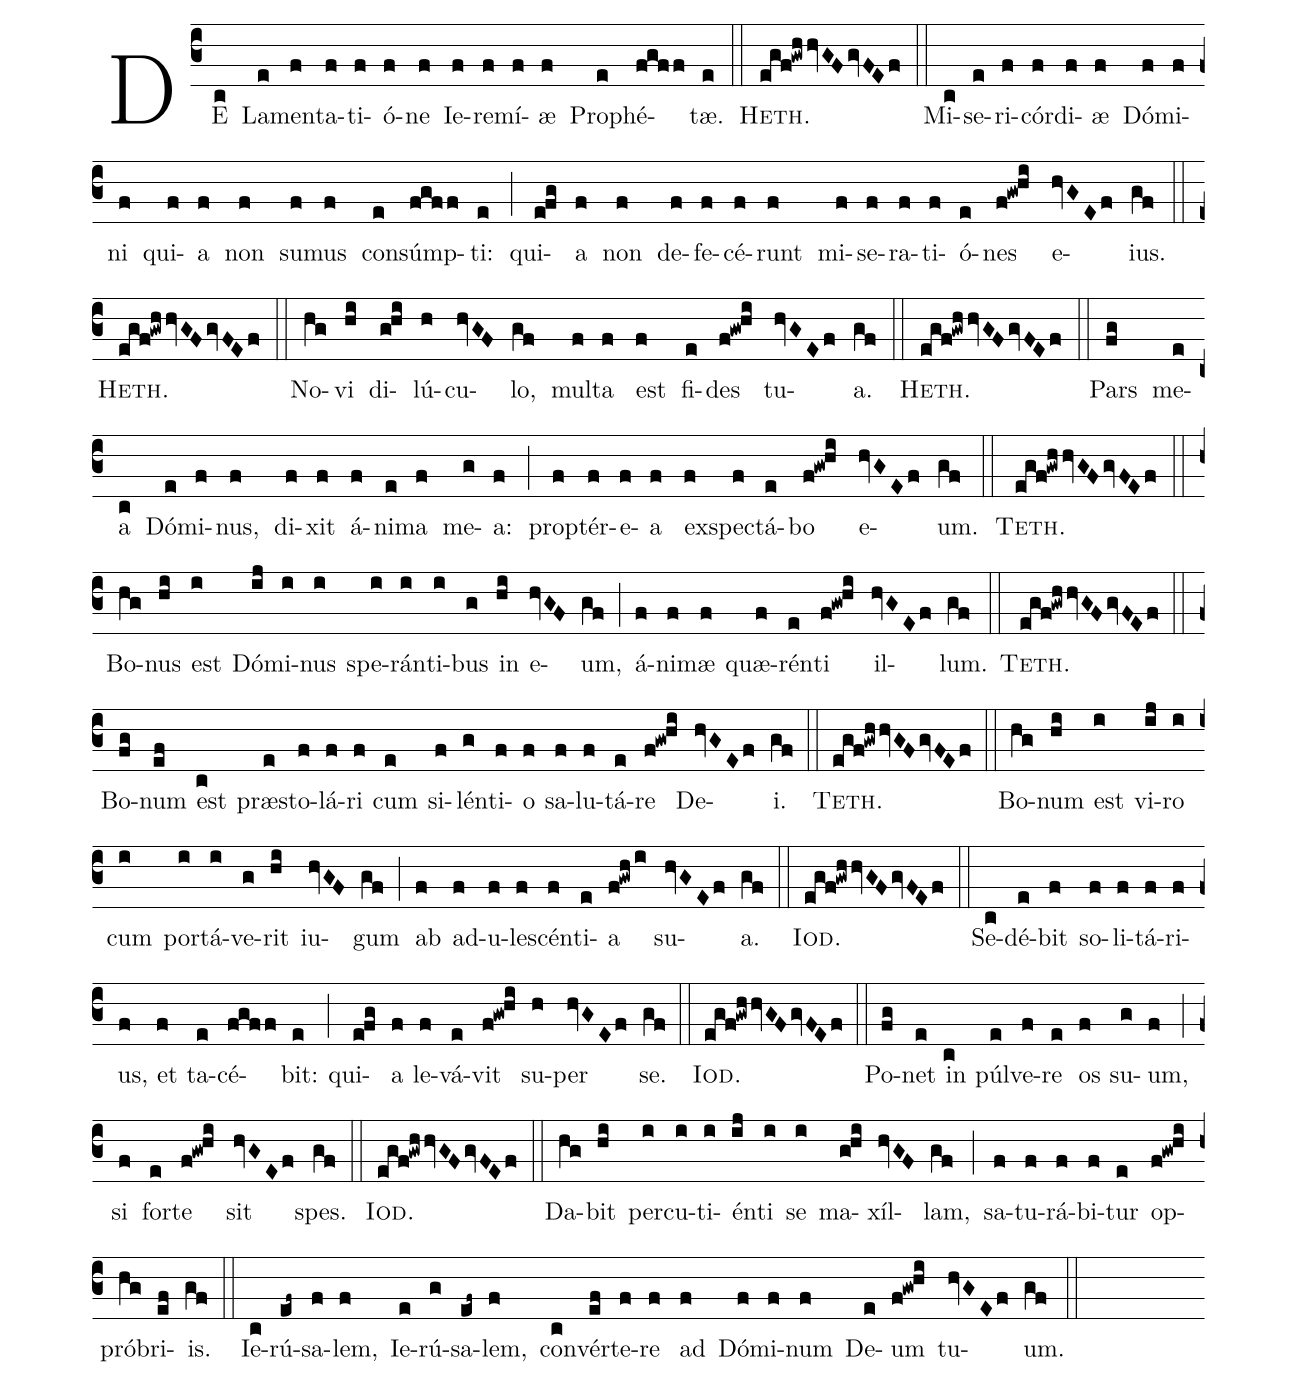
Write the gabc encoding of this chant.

%%
(c3)
DE(c) La(e)men(f)ta(f)ti(f)ó(f)ne(f) Ie(f)re(f)mí(f)æ(f) Pro(e)phé(fgff)tæ.(e) (::)
<sc>Heth.</sc>(egf!gwhhvGFgvFEf) (::)
Mi(c)se(e)ri(f)cór(f)di(f)æ(f) Dó(f)mi(f)ni(f) qui(f)a(f) non(f) su(f)mus(f) con(e)súmp(fgff)ti:(e) (;)
qui(e!fg)a(f) non(f) de(f)fe(f)cé(f)runt(f) mi(f)se(f)ra(f)ti(f)ó(e)nes(f!gw!hi) e(hvGEf)ius.(gf) (::)
<sc>Heth.</sc>(egf!gwhhvGFgvFEf) (::)
No(hg)vi(hi) di(g!hi)lú(h)cu(hvGF)lo,(gf) mul(f)ta(f) est(f) fi(e)des(f!gw!hi) tu(hvGEf)a.(gf) (::)
<sc>Heth.</sc>(egf!gwhhvGFgvFEf) (::)
Pars(fg) me(e)a(c) Dó(e)mi(f)nus,(f) di(f)xit(f) á(f)ni(e)ma(f) me(g)a:(f) (;)
prop(f)tér(f)e(f)a(f) ex(f)spec(f)tá(e)bo(f!gw!hi) e(hvGEf)um.(gf) (::)
<sc>Teth.</sc>(egf!gwhhvGFgvFEf) (::)
Bo(hg)nus(hi) est(i) Dó(ij)mi(i)nus(i) spe(i)rán(i)ti(i)bus(g) in(hi) e(hvGF)um,(gf) (;)
á(f)ni(f)mæ(f) quæ(f)rén(e)ti(f!gw!hi) il(hvGEf)lum.(gf) (::)
<sc>Teth.</sc>(egf!gwhhvGFgvFEf) (::)
Bo(fg)num(ef) est(c) præ(e)sto(f)lá(f)ri(f) cum(e) si(f)lén(g)ti(f)o(f) sa(f)lu(f)tá(e)re(f!gw!hi) De(hvGEf)i.(gf) (::)
<sc>Teth.</sc>(egf!gwhhvGFgvFEf) (::)
Bo(hg)num(hi) est(i) vi(ij)ro(i) cum(i) por(i)tá(i)ve(g)rit(hi) iu(hvGF)gum(gf) (;)
ab(f) ad(f)u(f)le(f)scén(f)ti(e)a(f!gwhi) su(hvGEf)a.(gf) (::)
<sc>Iod.</sc>(egf!gwhhvGFgvFEf) (::)
Se(c)dé(e)bit(f) so(f)li(f)tá(f)ri(f)us,(f) et(f) ta(e)cé(fgff)bit:(e) (;)
qui(e!fg)a(f) le(f)vá(e)vit(f!gw!hi) su(h)per(hvGEf) se.(gf) (::)
<sc>Iod.</sc>(egf!gwhhvGFgvFEf) (::)
Po(fg)net(e) in(c) púl(e)ve(f)re(e) os(f) su(g)um,(f) (;)
si(f) for(e)te(f!gw!hi) sit(hvGEf) spes.(gf) (::)
<sc>Iod.</sc>(egf!gwhhvGFgvFEf) (::)
Da(hg)bit(hi) per(i)cu(i)ti(i)én(ij)ti(i) se(i) ma(g!hi)xíl(hvGF)lam,(gf) (;)
sa(f)tu(f)rá(f)bi(f)tur(e) op(f!gw!hi)pró(hg)bri(ef)is.(gf) (::)
Ie(c)rú(ef~)sa(f)lem,(f) Ie(e)rú(g)sa(ef~)lem,(f) con(c)vér(ef)te(f)re(f) ad(f) Dó(f)mi(f)num(f) De(e)um(f!gw!hi) tu(hvGEf)um.(gf) (::)
